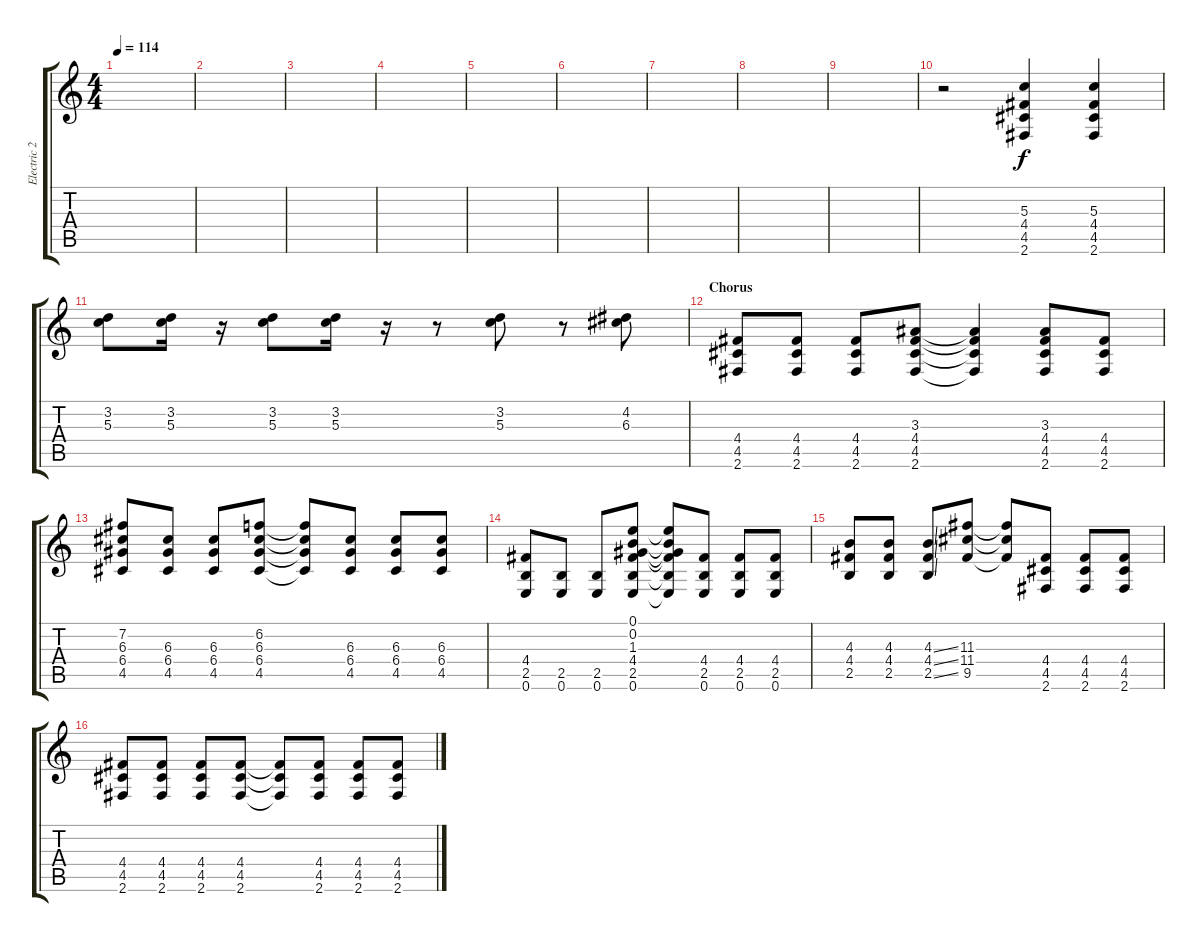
\track ("Electric 2" "Electric 2") {instrument distortionguitar}
\staff {score tabs}
\tuning (E4 B3 G3 D3 A2 E2) {hide}
\ts (4 4)
\tempo 114
\clef g2
\ks c
|
|
|
|
|
|
|
|
|
r.2 (5.3 4.4 4.5 2.6).4 (5.3 4.4 4.5 2.6).4 |
(3.2 5.3).8 (3.2 5.3).16 r.16 (3.2 5.3).8 (3.2 5.3).16 r.16 r.8 (3.2 5.3).8 r.8 (4.2 6.3).8 |
\section ("" "Chorus")
(4.4 4.5 2.6).8 (4.4 4.5 2.6).8 (4.4 4.5 2.6).8 (3.3 4.4 4.5 2.6).8 (3.3{t} 4.4{t} 4.5{t} 2.6{t}).4 (3.3 4.4 4.5 2.6).8 (4.4 4.5 2.6).8 |
(7.2 6.3 6.4 4.5).8 (6.3 6.4 4.5).8 (6.3 6.4 4.5).8 (6.2 6.3 6.4 4.5).8 (6.2{t} 6.3{t} 6.4{t} 4.5{t}).8 (6.3 6.4 4.5).8 (6.3 6.4 4.5).8 (6.3 6.4 4.5).8 |
(4.4 2.5 0.6).8 (2.5 0.6).8 (2.5 0.6).8 (0.1 0.2 1.3 4.4 2.5 0.6).8 (0.1{t} 0.2{t} 1.3{t} 4.4{t} 2.5{t} 0.6{t}).8 (4.4 2.5 0.6).8 (4.4 2.5 0.6).8 (4.4 2.5 0.6).8 |
(4.3 4.4 2.5).8 (4.3 4.4 2.5).8 (4.3{ss} 4.4{ss} 2.5{ss}).8 (11.3 11.4 9.5).8 (11.3{t} 11.4{t} 9.5{t}).8 (4.4 4.5 2.6).8 (4.4 4.5 2.6).8 (4.4 4.5 2.6).8 |
(4.4 4.5 2.6).8 (4.4 4.5 2.6).8 (4.4 4.5 2.6).8 (4.4 4.5 2.6).8 (4.4{t} 4.5{t} 2.6{t}).8 (4.4 4.5 2.6).8 (4.4 4.5 2.6).8 (4.4 4.5 2.6).8
